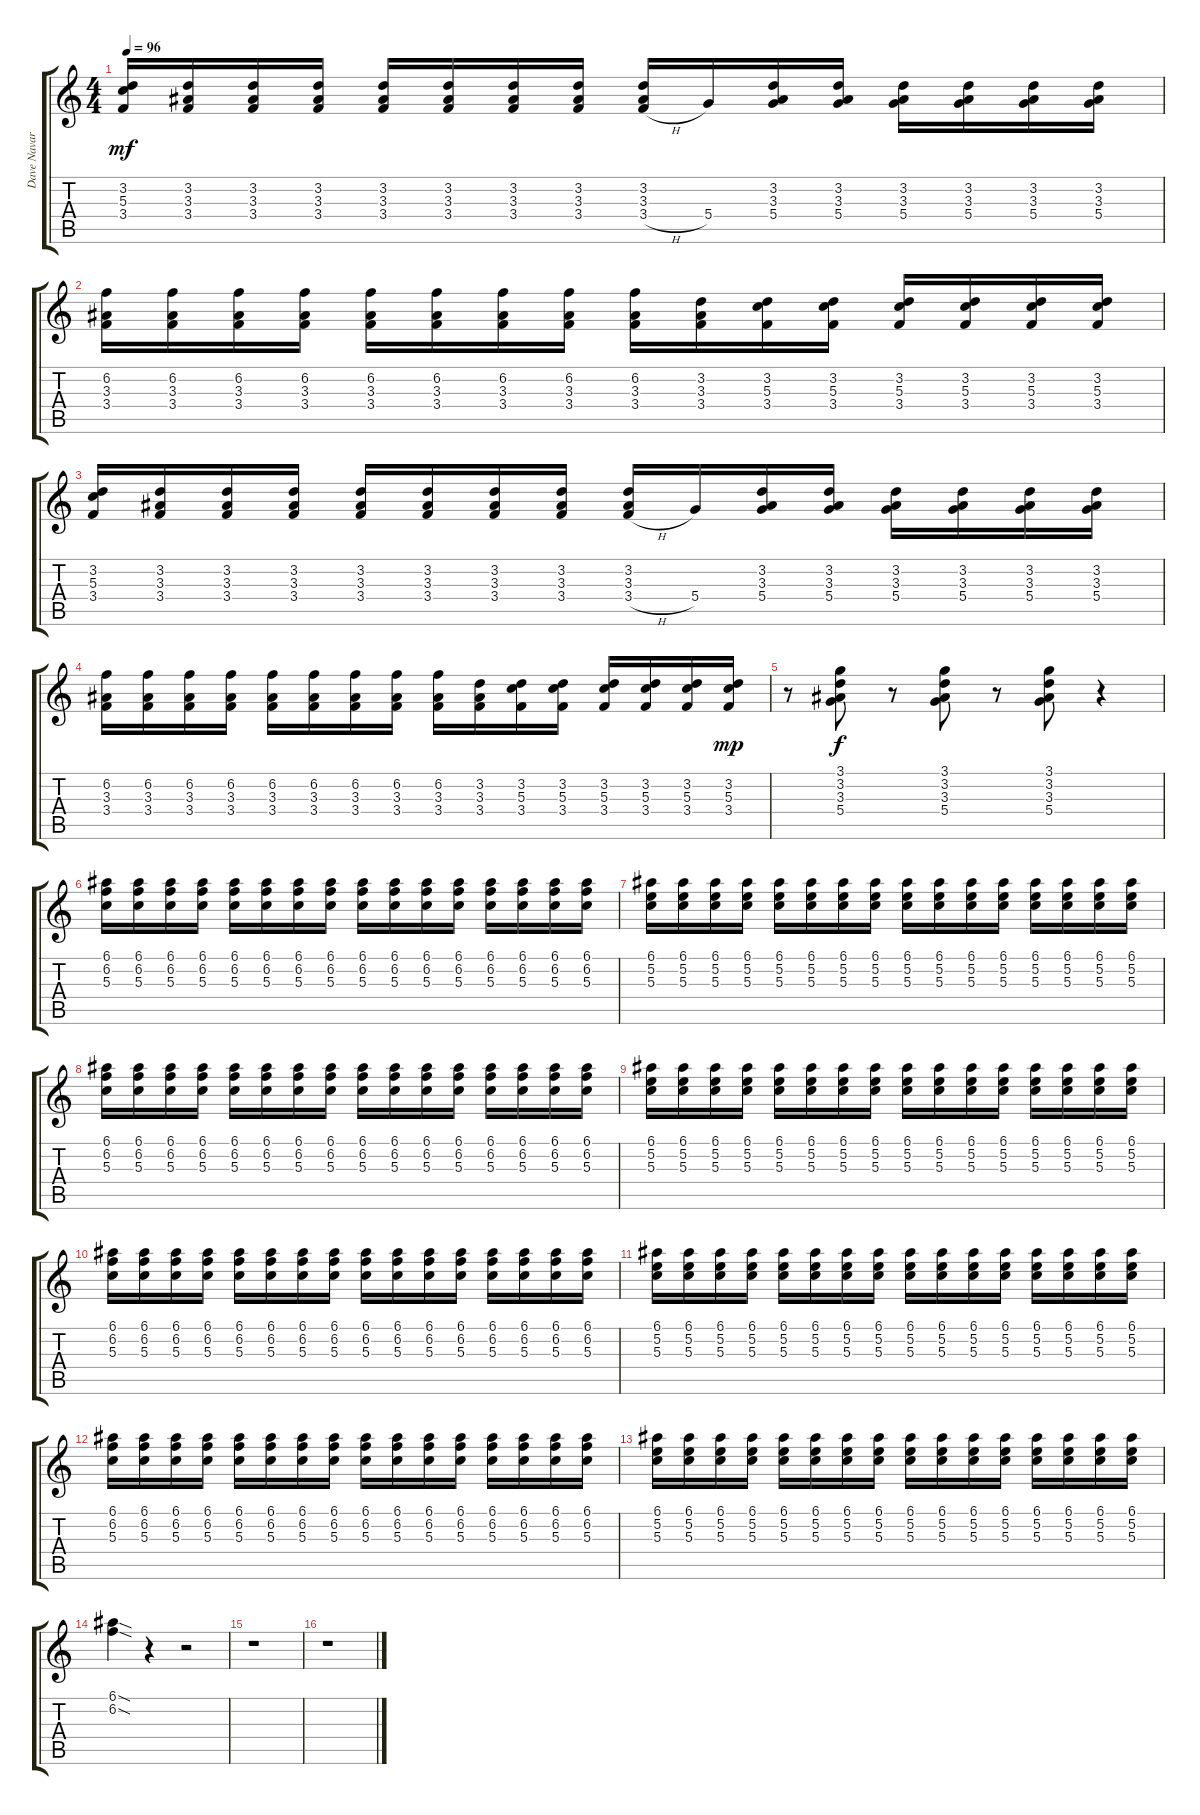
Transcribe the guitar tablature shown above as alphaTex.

\track ("Dave Navarro 1" "Dave Navar") {instrument electricguitarclean}
\staff {score tabs}
\tuning (E4 B3 G3 D3 A2 E2) {hide}
\ts (4 4)
\tempo 96
\clef g2
\ks c
(3.2 5.3 3.4).16{dy mf} (3.2 3.3 3.4).16 (3.2 3.3 3.4).16 (3.2 3.3 3.4).16 (3.2 3.3 3.4).16 (3.2 3.3 3.4).16 (3.2 3.3 3.4).16 (3.2 3.3 3.4).16 (3.2 3.3 3.4{h}).16 5.4.16 (3.2 3.3 5.4).16 (3.2 3.3 5.4).16 (3.2 3.3 5.4).16 (3.2 3.3 5.4).16 (3.2 3.3 5.4).16 (3.2 3.3 5.4).16 |
(6.2 3.3 3.4).16 (6.2 3.3 3.4).16 (6.2 3.3 3.4).16 (6.2 3.3 3.4).16 (6.2 3.3 3.4).16 (6.2 3.3 3.4).16 (6.2 3.3 3.4).16 (6.2 3.3 3.4).16 (6.2 3.3 3.4).16 (3.2 3.3 3.4).16 (3.2 5.3 3.4).16 (3.2 5.3 3.4).16 (3.2 5.3 3.4).16 (3.2 5.3 3.4).16 (3.2 5.3 3.4).16 (3.2 5.3 3.4).16 |
(3.2 5.3 3.4).16 (3.2 3.3 3.4).16 (3.2 3.3 3.4).16 (3.2 3.3 3.4).16 (3.2 3.3 3.4).16 (3.2 3.3 3.4).16 (3.2 3.3 3.4).16 (3.2 3.3 3.4).16 (3.2 3.3 3.4{h}).16 5.4.16 (3.2 3.3 5.4).16 (3.2 3.3 5.4).16 (3.2 3.3 5.4).16 (3.2 3.3 5.4).16 (3.2 3.3 5.4).16 (3.2 3.3 5.4).16 |
(6.2 3.3 3.4).16 (6.2 3.3 3.4).16 (6.2 3.3 3.4).16 (6.2 3.3 3.4).16 (6.2 3.3 3.4).16 (6.2 3.3 3.4).16 (6.2 3.3 3.4).16 (6.2 3.3 3.4).16 (6.2 3.3 3.4).16 (3.2 3.3 3.4).16 (3.2 5.3 3.4).16 (3.2 5.3 3.4).16 (3.2 5.3 3.4).16 (3.2 5.3 3.4).16 (3.2 5.3 3.4).16 (3.2 5.3 3.4).16{dy mp} |
r.8 (3.1 3.2 3.3 5.4).8{dy f} r.8 (3.1 3.2 3.3 5.4).8 r.8 (3.1 3.2 3.3 5.4).8 r.4 |
(6.1 6.2 5.3).16 (6.1 6.2 5.3).16 (6.1 6.2 5.3).16 (6.1 6.2 5.3).16 (6.1 6.2 5.3).16 (6.1 6.2 5.3).16 (6.1 6.2 5.3).16 (6.1 6.2 5.3).16 (6.1 6.2 5.3).16 (6.1 6.2 5.3).16 (6.1 6.2 5.3).16 (6.1 6.2 5.3).16 (6.1 6.2 5.3).16 (6.1 6.2 5.3).16 (6.1 6.2 5.3).16 (6.1 6.2 5.3).16 |
(6.1 5.2 5.3).16 (6.1 5.2 5.3).16 (6.1 5.2 5.3).16 (6.1 5.2 5.3).16 (6.1 5.2 5.3).16 (6.1 5.2 5.3).16 (6.1 5.2 5.3).16 (6.1 5.2 5.3).16 (6.1 5.2 5.3).16 (6.1 5.2 5.3).16 (6.1 5.2 5.3).16 (6.1 5.2 5.3).16 (6.1 5.2 5.3).16 (6.1 5.2 5.3).16 (6.1 5.2 5.3).16 (6.1 5.2 5.3).16 |
(6.1 6.2 5.3).16 (6.1 6.2 5.3).16 (6.1 6.2 5.3).16 (6.1 6.2 5.3).16 (6.1 6.2 5.3).16 (6.1 6.2 5.3).16 (6.1 6.2 5.3).16 (6.1 6.2 5.3).16 (6.1 6.2 5.3).16 (6.1 6.2 5.3).16 (6.1 6.2 5.3).16 (6.1 6.2 5.3).16 (6.1 6.2 5.3).16 (6.1 6.2 5.3).16 (6.1 6.2 5.3).16 (6.1 6.2 5.3).16 |
(6.1 5.2 5.3).16 (6.1 5.2 5.3).16 (6.1 5.2 5.3).16 (6.1 5.2 5.3).16 (6.1 5.2 5.3).16 (6.1 5.2 5.3).16 (6.1 5.2 5.3).16 (6.1 5.2 5.3).16 (6.1 5.2 5.3).16 (6.1 5.2 5.3).16 (6.1 5.2 5.3).16 (6.1 5.2 5.3).16 (6.1 5.2 5.3).16 (6.1 5.2 5.3).16 (6.1 5.2 5.3).16 (6.1 5.2 5.3).16 |
(6.1 6.2 5.3).16 (6.1 6.2 5.3).16 (6.1 6.2 5.3).16 (6.1 6.2 5.3).16 (6.1 6.2 5.3).16 (6.1 6.2 5.3).16 (6.1 6.2 5.3).16 (6.1 6.2 5.3).16 (6.1 6.2 5.3).16 (6.1 6.2 5.3).16 (6.1 6.2 5.3).16 (6.1 6.2 5.3).16 (6.1 6.2 5.3).16 (6.1 6.2 5.3).16 (6.1 6.2 5.3).16 (6.1 6.2 5.3).16 |
(6.1 5.2 5.3).16 (6.1 5.2 5.3).16 (6.1 5.2 5.3).16 (6.1 5.2 5.3).16 (6.1 5.2 5.3).16 (6.1 5.2 5.3).16 (6.1 5.2 5.3).16 (6.1 5.2 5.3).16 (6.1 5.2 5.3).16 (6.1 5.2 5.3).16 (6.1 5.2 5.3).16 (6.1 5.2 5.3).16 (6.1 5.2 5.3).16 (6.1 5.2 5.3).16 (6.1 5.2 5.3).16 (6.1 5.2 5.3).16 |
(6.1 6.2 5.3).16 (6.1 6.2 5.3).16 (6.1 6.2 5.3).16 (6.1 6.2 5.3).16 (6.1 6.2 5.3).16 (6.1 6.2 5.3).16 (6.1 6.2 5.3).16 (6.1 6.2 5.3).16 (6.1 6.2 5.3).16 (6.1 6.2 5.3).16 (6.1 6.2 5.3).16 (6.1 6.2 5.3).16 (6.1 6.2 5.3).16 (6.1 6.2 5.3).16 (6.1 6.2 5.3).16 (6.1 6.2 5.3).16 |
(6.1 5.2 5.3).16 (6.1 5.2 5.3).16 (6.1 5.2 5.3).16 (6.1 5.2 5.3).16 (6.1 5.2 5.3).16 (6.1 5.2 5.3).16 (6.1 5.2 5.3).16 (6.1 5.2 5.3).16 (6.1 5.2 5.3).16 (6.1 5.2 5.3).16 (6.1 5.2 5.3).16 (6.1 5.2 5.3).16 (6.1 5.2 5.3).16 (6.1 5.2 5.3).16 (6.1 5.2 5.3).16 (6.1 5.2 5.3).16 |
(6.1{sod} 6.2{sod}).4 r.4 r.2 |
r.1 |
r.1
